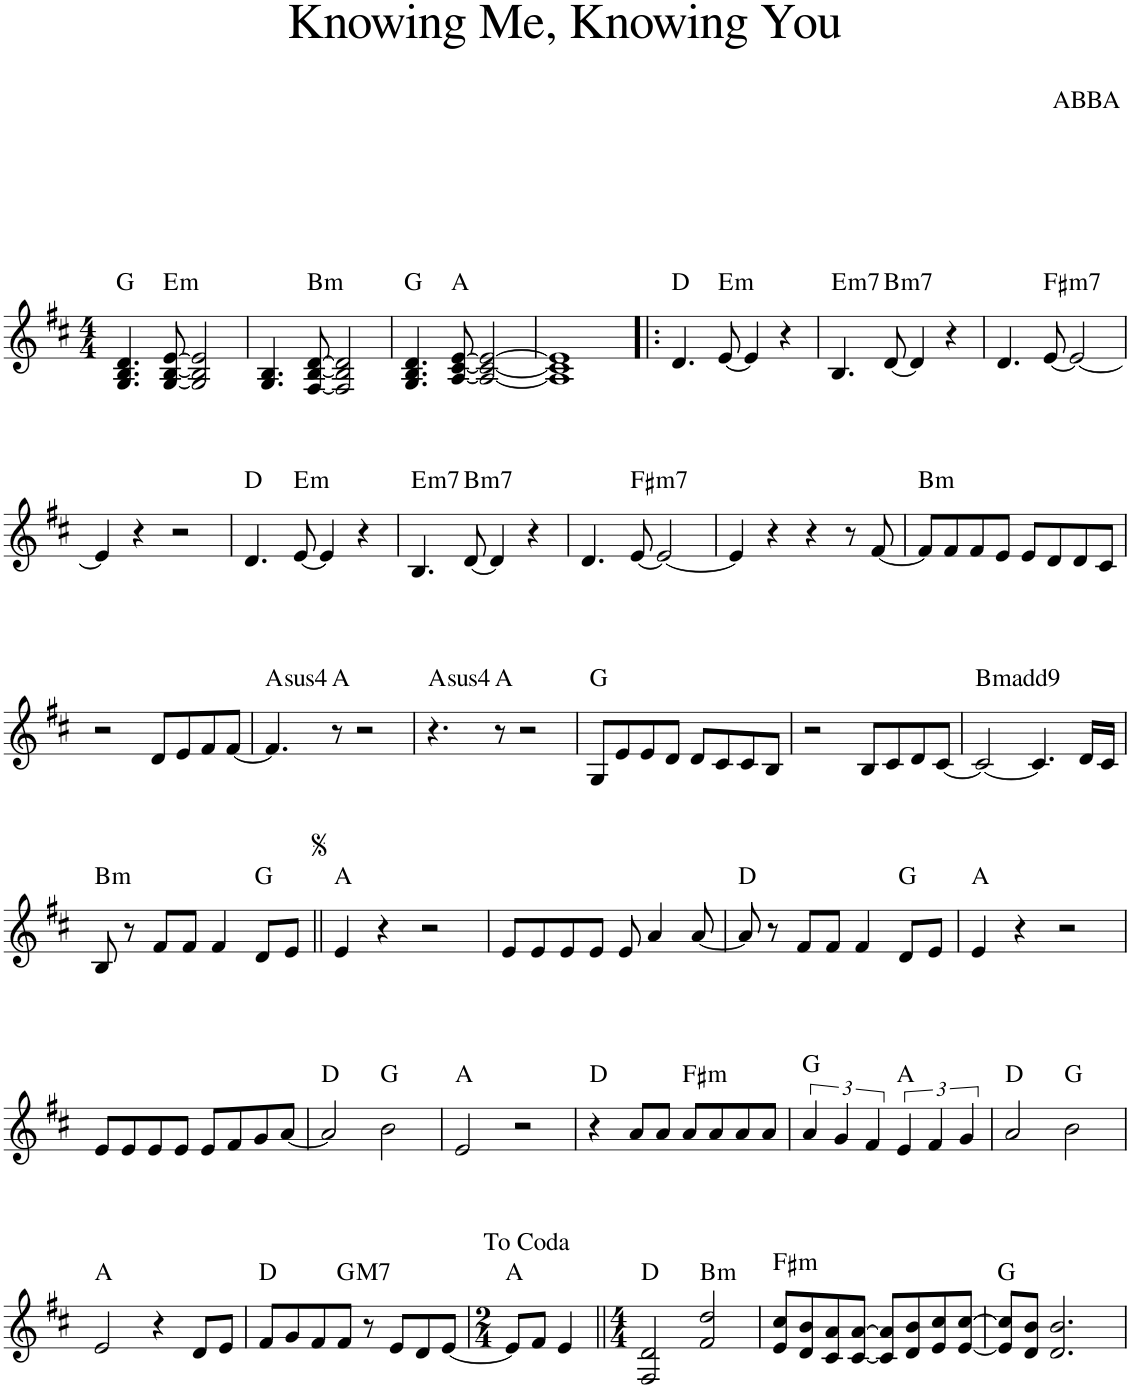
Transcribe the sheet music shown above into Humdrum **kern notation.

**kern	**harte
*part1	*part1
*staff1	*
*I"Piano	*
*I'Pno.	*
*clefG2	*
*k[f#c#]	*
*M4/4	*
=1	=1
4.G/ 4.B/ 4.d/	G:maj
!	!LO:H:kt=m
[8G/ [8B/ [8e/	E:min
2G/] 2B/] 2e/]	.
=2	=2
4.G/ 4.B/	.
!	!LO:H:kt=m
[8F#/ [8B/ [8d/	B:min
2F#/] 2B/] 2d/]	.
=3	=3
4.G/ 4.B/ 4.d/	G:maj
[8A/ [8c#/ [8e/	A:maj
2A/_ 2c#/_ 2e/_	.
=4	=4
1A] 1c#] 1e]	.
=5!|:	=5!|:
4.d/	D:maj
!	!LO:H:kt=m
[8e/	E:min
4e/]	.
4r	.
=6	=6
!	!LO:H:kt=m7
4.B/	E:min7
!	!LO:H:kt=m7
[8d/	B:min7
4d/]	.
4r	.
=7	=7
4.d/	.
!	!LO:H:kt=m7
[8e/	F#:min7
2e/_	.
!!LO:LB:g=z
=8	=8
4e/]	.
4r	.
2r	.
=9	=9
4.d/	D:maj
!	!LO:H:kt=m
[8e/	E:min
4e/]	.
4r	.
=10	=10
!	!LO:H:kt=m7
4.B/	E:min7
!	!LO:H:kt=m7
[8d/	B:min7
4d/]	.
4r	.
=11	=11
4.d/	.
!	!LO:H:kt=m7
[8e/	F#:min7
2e/_	.
=12	=12
4e/]	.
4r	.
4r	.
8r	.
[8f#/	.
=13	=13
!	!LO:H:kt=m
8f#/L]	B:min
8f#/	.
8f#/	.
8e/J	.
8e/L	.
8d/	.
8d/	.
8c#/J	.
!!LO:LB:g=z
=14	=14
2r	.
8d/L	.
8e/	.
8f#/	.
[8f#/J	.
=15	=15
!	!LO:H:kt=4
4.f#/]	A:sus4
8r	A:maj
2r	.
=16	=16
!	!LO:H:kt=4
4.r	A:sus4
8r	A:maj
2r	.
=17	=17
8G/L	G:maj
8e/	.
8e/	.
8d/J	.
8d/L	.
8c#/	.
8c#/	.
8B/J	.
=18	=18
2r	.
8B/L	.
8c#/	.
8d/	.
[8c#/J	.
=19	=19
!	!LO:H:kt=m
2c#/_	B:min(9)
4.c#/]	.
16d/LL	.
16c#/JJ	.
!!LO:LB:g=z
=20	=20
!	!LO:H:kt=m
8B/	B:min
8r	.
8f#/L	.
8f#/J	.
4f#/	.
8d/L	G:maj
8e/J	.
=21||	=21||
4e/	A:maj
4r	.
2r	.
=22	=22
8e/L	.
8e/	.
8e/	.
8e/J	.
8e/	.
4a/	.
[8a/	.
=23	=23
8a/]	D:maj
8r	.
8f#/L	.
8f#/J	.
4f#/	.
8d/L	G:maj
8e/J	.
=24	=24
4e/	A:maj
4r	.
2r	.
!!LO:LB:g=z
=25	=25
8e/L	.
8e/	.
8e/	.
8e/J	.
8e/L	.
8f#/	.
8g/	.
[8a/J	.
=26	=26
2a/]	D:maj
2b\	G:maj
=27	=27
2e/	A:maj
2r	.
=28	=28
4r	D:maj
8a/L	.
8a/J	.
!	!LO:H:kt=m
8a/L	F#:min
8a/	.
8a/	.
8a/J	.
=29	=29
6a/	G:maj
6g/	.
6f#/	.
6e/	A:maj
6f#/	.
6g/	.
=30	=30
2a/	D:maj
2b\	G:maj
!!LO:LB:g=z
=31	=31
2e/	A:maj
4r	.
8d/L	.
8e/J	.
=32	=32
8f#/L	D:maj
8g/	.
8f#/	.
!	!LO:H:kt=M7
8f#/J	G:maj7
8r	.
8e/L	.
8d/	.
[8e/J	.
=33	=33
*M2/4	*
8e/L]	A:maj
8f#/J	.
4e/	.
=34||	=34||
*M4/4	*
2F#/ 2d/	D:maj
!	!LO:H:kt=m
2f#/ 2dd/	B:min
=35	=35
!	!LO:H:kt=m
8e/ 8cc#/L	F#:min
8d/ 8b/	.
8c#/ 8a/	.
[8c#/ [8a/J	.
8c#/] 8a/]L	.
8d/ 8b/	.
8e/ 8cc#/	.
[8e/ [8cc#/J	.
=36	=36
8e/] 8cc#/]L	G:maj
8d/ 8b/J	.
2.d/ 2.b/	.
=	=
*-	*-
